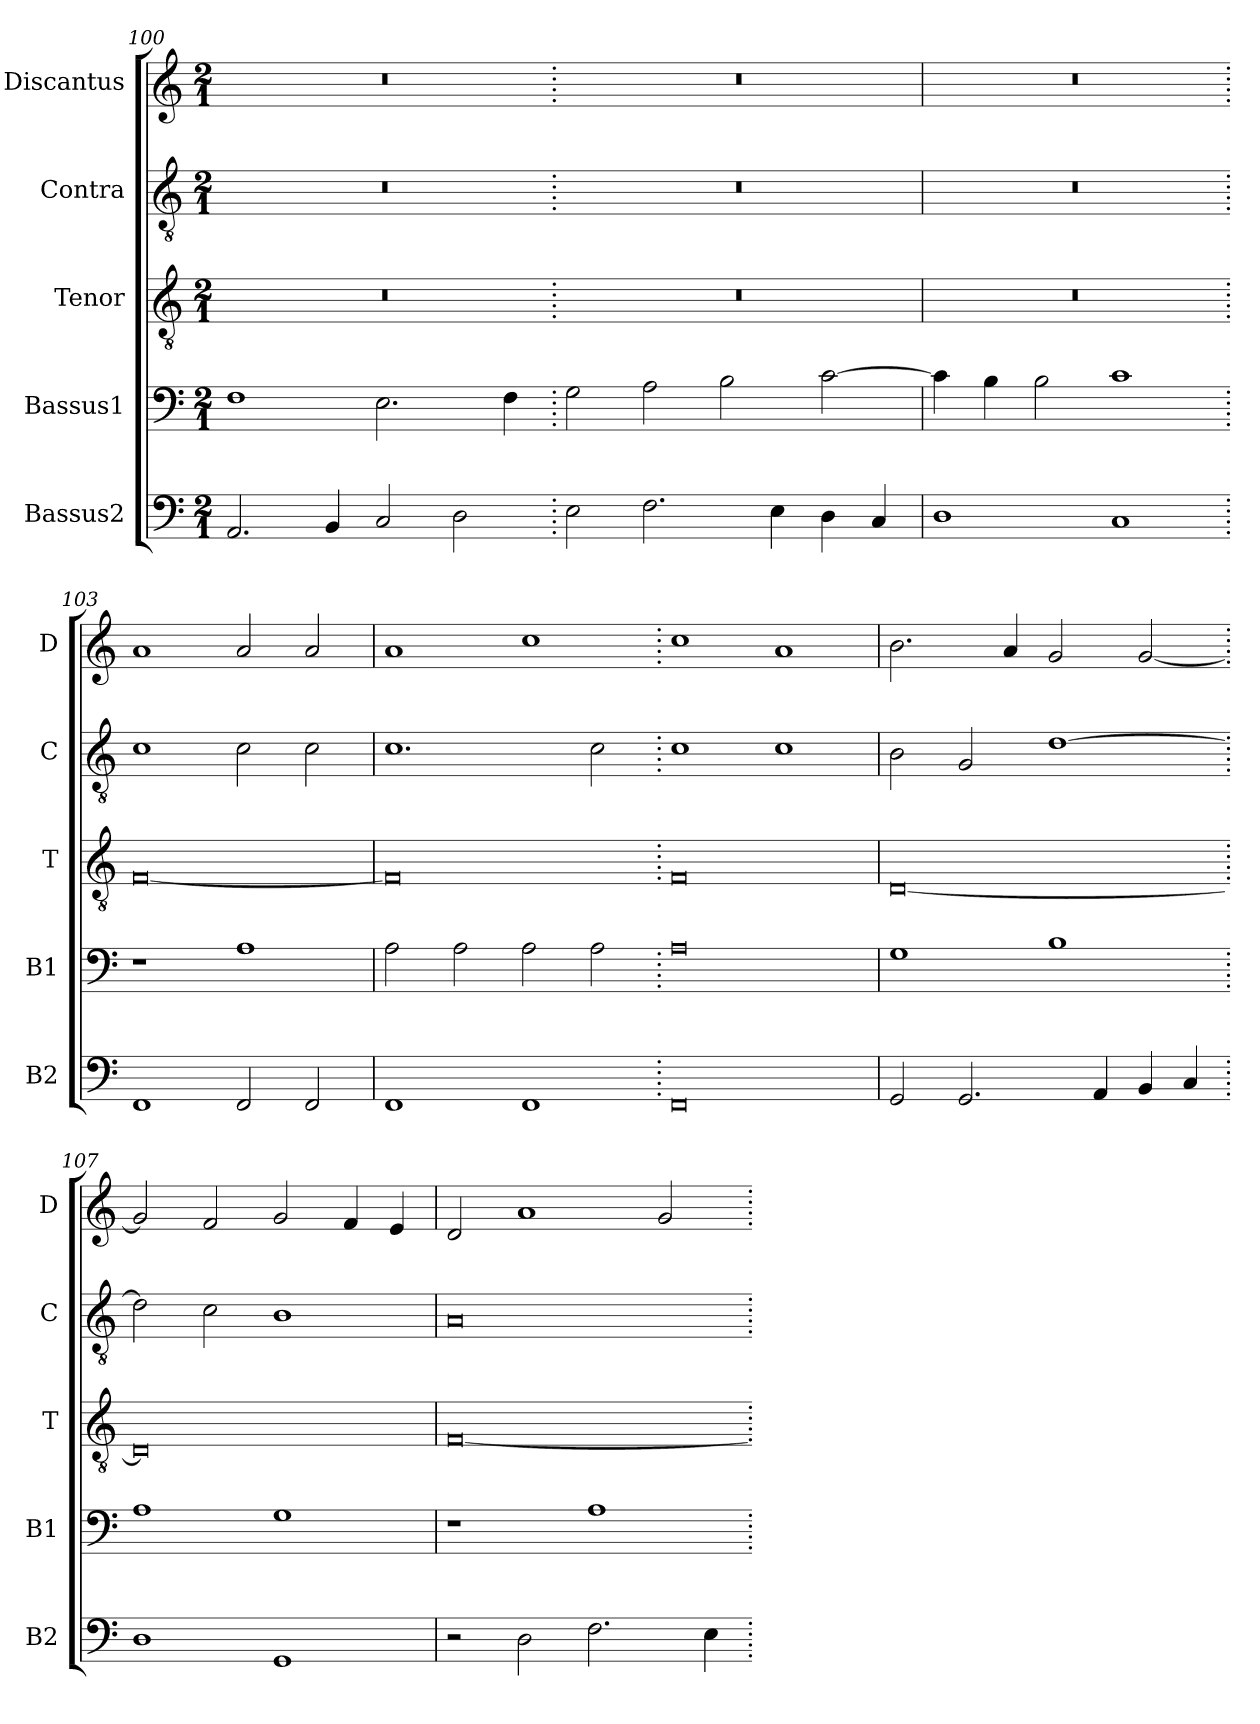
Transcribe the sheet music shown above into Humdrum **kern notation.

**kern	**kern	**kern	**kern	**kern
*part5	*part4	*part3	*part2	*part1
*staff5	*staff4	*staff3	*staff2	*staff1
*I"Bassus2	*I"Bassus1	*I"Tenor	*I"Contra	*I"Discantus
*I'B2	*I'B1	*I'T	*I'C	*I'D
*clefF4	*clefF4	*clefGv2	*clefGv2	*clefG2
*k[]	*k[]	*k[]	*k[]	*k[]
*M2/1	*M2/1	*M2/1	*M2/1	*M2/1
=100	=100	=100	=100	=100
2.AA/	1F	0r	0r	0r
4BB/	.	.	.	.
2C/	2.E\	.	.	.
2D\	.	.	.	.
.	4F\	.	.	.
=101.	=101.	=101.	=101.	=101.
2E\	2G\	0r	0r	0r
2.F\	2A\	.	.	.
.	2B\	.	.	.
4E\	.	.	.	.
4D\	[2c\	.	.	.
4C/	.	.	.	.
=102	=102	=102	=102	=102
1D	4c\]	0r	0r	0r
.	4B\	.	.	.
.	2B\	.	.	.
1C	1c	.	.	.
=103.	=103.	=103.	=103.	=103.
1FF	1r	[0F	1c	1a
2FF/	1A	.	2c\	2a/
2FF/	.	.	2c\	2a/
=104	=104	=104	=104	=104
1FF	2A\	0F]	1.c	1a
.	2A\	.	.	.
1FF	2A\	.	.	1cc
.	2A\	.	2c\	.
=105.	=105.	=105.	=105.	=105.
0FF	0A	0F	1c	1cc
.	.	.	1c	1a
=106	=106	=106	=106	=106
2GG/	1G	[0D	2B\	2.b\
2.GG/	.	.	2G/	.
.	.	.	.	4a/
.	1B	.	[1d	2g/
4AA/	.	.	.	.
4BB/	.	.	.	[2g/
4C/	.	.	.	.
=107.	=107.	=107.	=107.	=107.
1D	1A	0D]	2d\]	2g/]
.	.	.	2c\	2f/
1GG	1G	.	1B	2g/
.	.	.	.	4f/
.	.	.	.	4e/
=108	=108	=108	=108	=108
2r	1r	[0F	0A	2d/
2D\	.	.	.	1a
2.F\	1A	.	.	.
.	.	.	.	2g/
4E\	.	.	.	.
=.	=.	=.	=.	=.
*-	*-	*-	*-	*-
